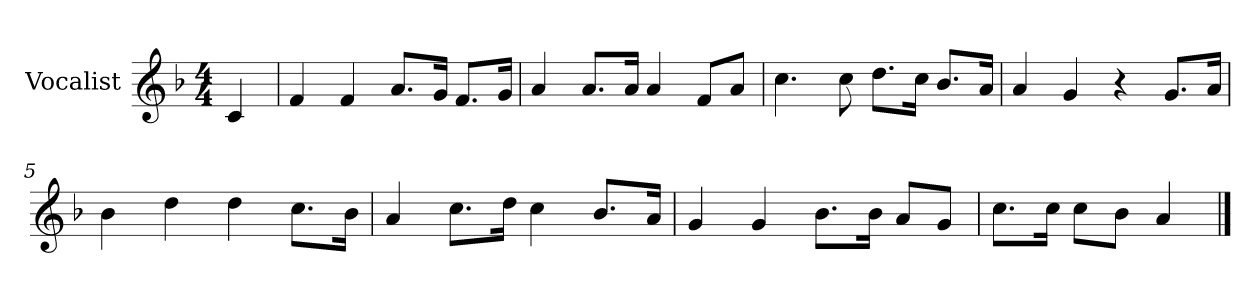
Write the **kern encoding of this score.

**kern
*part1
*staff1
*I"Vocalist
*k[b-]
*F:
*M4/4
=
4c
=1
4f
4f
8.aL
16gJk
8.fL
16gJk
=2
4a
8.aL
16aJk
4a
8fL
8aJ
=3
4.cc
8cc
8.ddL
16ccJk
8.b-L
16aJk
=4
4a
4g
4r
8.gL
16aJk
=5
4b-
4dd
4dd
8.ccL
16b-Jk
=6
4a
8.ccL
16ddJk
4cc
8.b-L
16aJk
=7
4g
4g
8.b-L
16b-Jk
8aL
8gJ
=8
8.ccL
16ccJk
8ccL
8b-J
4a
==
*-
